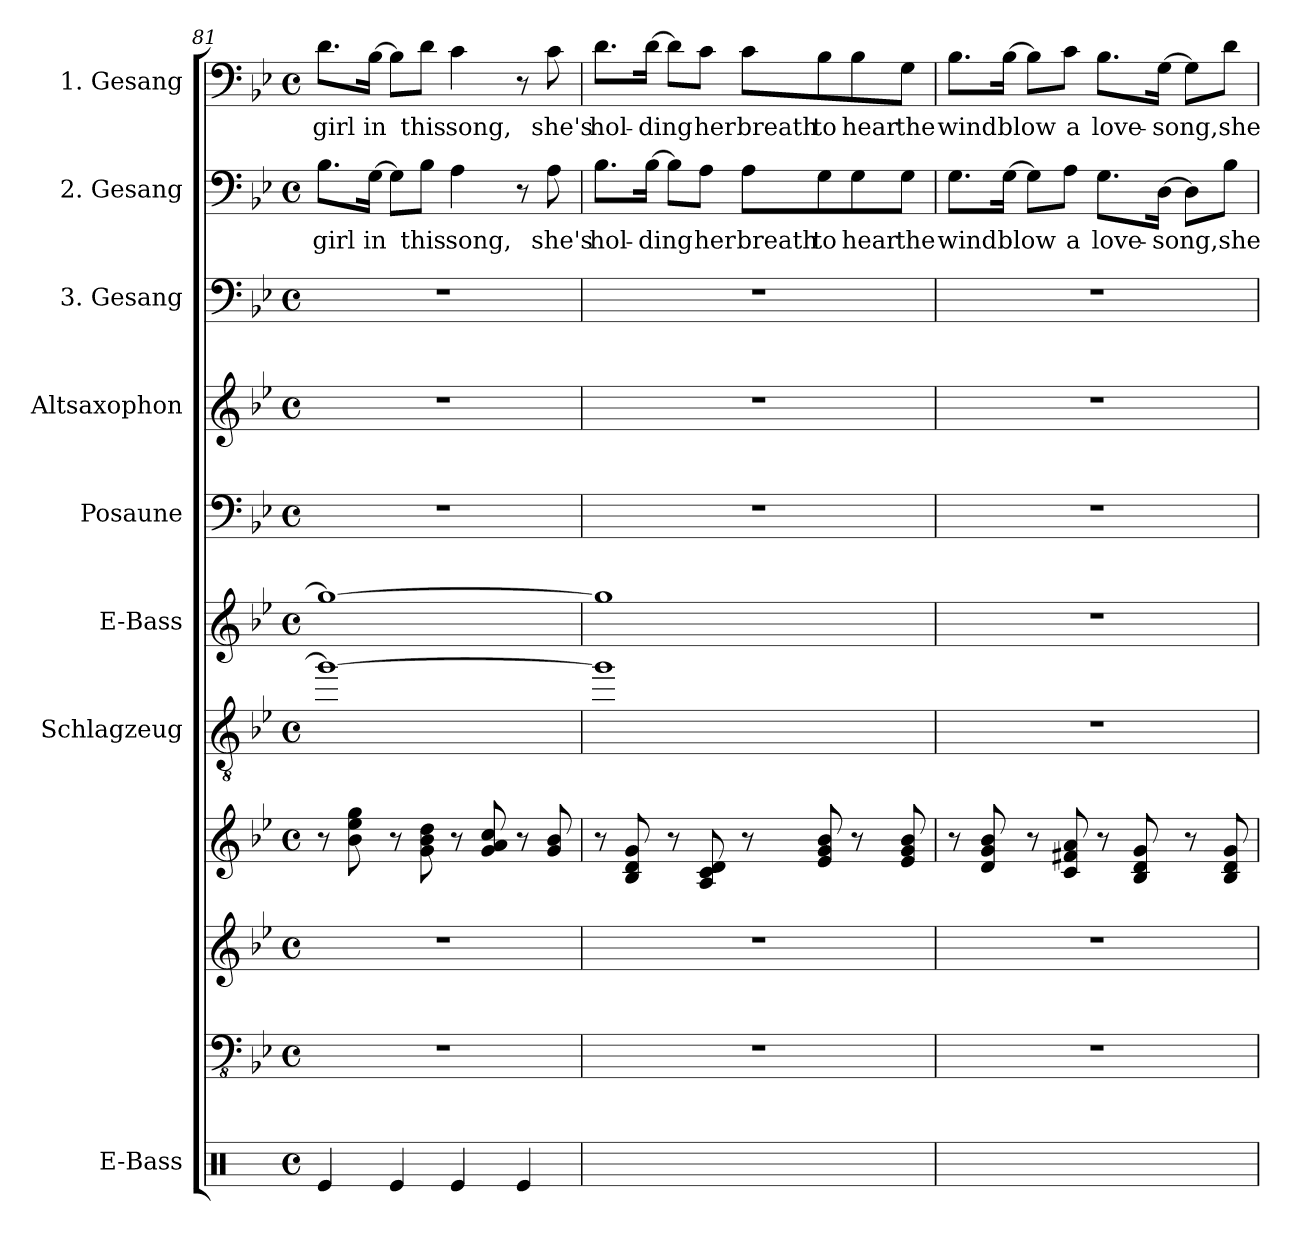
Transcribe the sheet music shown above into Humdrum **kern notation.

**kern	**kern	**kern	**kern	**kern	**kern	**kern	**kern	**kern	**kern	**text	**kern	**text
*part9	*part9	*part8	*part8	*part7	*part6	*part5	*part4	*part3	*part2	*part2	*part1	*part1
*staff11	*staff10	*staff9	*staff8	*staff7	*staff6	*staff5	*staff4	*staff3	*staff2	*staff2	*staff1	*staff1
*I"E-Bass	*	*	*	*I"Schlagzeug	*I"E-Bass	*I"Posaune	*I"Altsaxophon	*I"3. Gesang	*I"2. Gesang	*	*I"1. Gesang	*
*I'E-B.	*	*	*	*I'Schl.	*I'E-B.	*I'Pos.	*I'A. Sax.	*I'3. G.	*I'2. G.	*	*I'1. G.	*
*clefX	*clefFv4	*clefG2	*clefG2	*clefGv2	*	*clefF4	*clefG2	*clefF4	*clefF4	*	*clefF4	*
*	*	*	*	*	*	*	*ITrd5c9	*	*	*	*	*
*k[]	*k[b-e-]	*k[b-e-]	*k[b-e-]	*k[b-e-]	*k[b-e-]	*k[b-e-]	*k[b-e-a-d-g-]	*k[b-e-]	*k[b-e-]	*	*k[b-e-]	*
*M4/4	*M4/4	*M4/4	*M4/4	*M4/4	*M4/4	*M4/4	*M4/4	*M4/4	*M4/4	*	*M4/4	*
*met(c)	*met(c)	*met(c)	*met(c)	*met(c)	*met(c)	*met(c)	*met(c)	*met(c)	*met(c)	*	*met(c)	*
=81	=81	=81	=81	=81	=81	=81	=81	=81	=81	=81	=81	=81
4Re/	1r	1r	8r	1gg_	1gg_	1r	1r	1r	8.B-\L	girl	8.d\L	girl
.	.	.	8b-\ 8ee-\ 8gg\	.	.	.	.	.	.	.	.	.
.	.	.	.	.	.	.	.	.	[16G\Jk	in	[16B-\Jk	in
4Re/	.	.	8r	.	.	.	.	.	8G\L]	.	8B-\L]	.
.	.	.	8g\ 8b-\ 8dd\	.	.	.	.	.	8B-\J	this	8d\J	this
4Re/	.	.	8r	.	.	.	.	.	4A\	song,	4c\	song,
.	.	.	8g/ 8a/ 8cc/	.	.	.	.	.	.	.	.	.
4Re/	.	.	8r	.	.	.	.	.	8r	.	8r	.
.	.	.	8g/ 8b-/	.	.	.	.	.	8A\	she's	8c\	she's
=82	=82	=82	=82	=82	=82	=82	=82	=82	=82	=82	=82	=82
1ryy	1r	1r	8r	1gg]	1gg]	1r	1r	1r	8.B-\L	hol-	8.d\L	hol-
.	.	.	8B-/ 8d/ 8g/	.	.	.	.	.	.	.	.	.
.	.	.	.	.	.	.	.	.	[16B-\Jk	-ding	[16d\Jk	-ding
.	.	.	8r	.	.	.	.	.	8B-\L]	.	8d\L]	.
.	.	.	8A/ 8c/ 8d/	.	.	.	.	.	8A\J	her	8c\J	her
.	.	.	8r	.	.	.	.	.	8A\L	breath	8c\L	breath
.	.	.	8e-/ 8g/ 8b-/	.	.	.	.	.	8G\	to	8B-\	to
.	.	.	8r	.	.	.	.	.	8G\	hear	8B-\	hear
.	.	.	8e-/ 8g/ 8b-/	.	.	.	.	.	8G\J	the	8G\J	the
=83	=83	=83	=83	=83	=83	=83	=83	=83	=83	=83	=83	=83
1ryy	1r	1r	8r	1r	1r	1r	1r	1r	8.G\L	wind	8.B-\L	wind
.	.	.	8d/ 8g/ 8b-/	.	.	.	.	.	.	.	.	.
.	.	.	.	.	.	.	.	.	[16G\Jk	blow	[16B-\Jk	blow
.	.	.	8r	.	.	.	.	.	8G\L]	.	8B-\L]	.
.	.	.	8c/ 8f#X/ 8a/	.	.	.	.	.	8A\J	a	8c\J	a
.	.	.	8r	.	.	.	.	.	8.G\L	love-	8.B-\L	love-
.	.	.	8B-/ 8d/ 8g/	.	.	.	.	.	.	.	.	.
.	.	.	.	.	.	.	.	.	[16D\Jk	-song,	[16G\Jk	-song,
.	.	.	8r	.	.	.	.	.	8D\L]	.	8G\L]	.
.	.	.	8B-/ 8d/ 8g/	.	.	.	.	.	8B-\J	she	8d\J	she
=	=	=	=	=	=	=	=	=	=	=	=	=
*-	*-	*-	*-	*-	*-	*-	*-	*-	*-	*-	*-	*-
